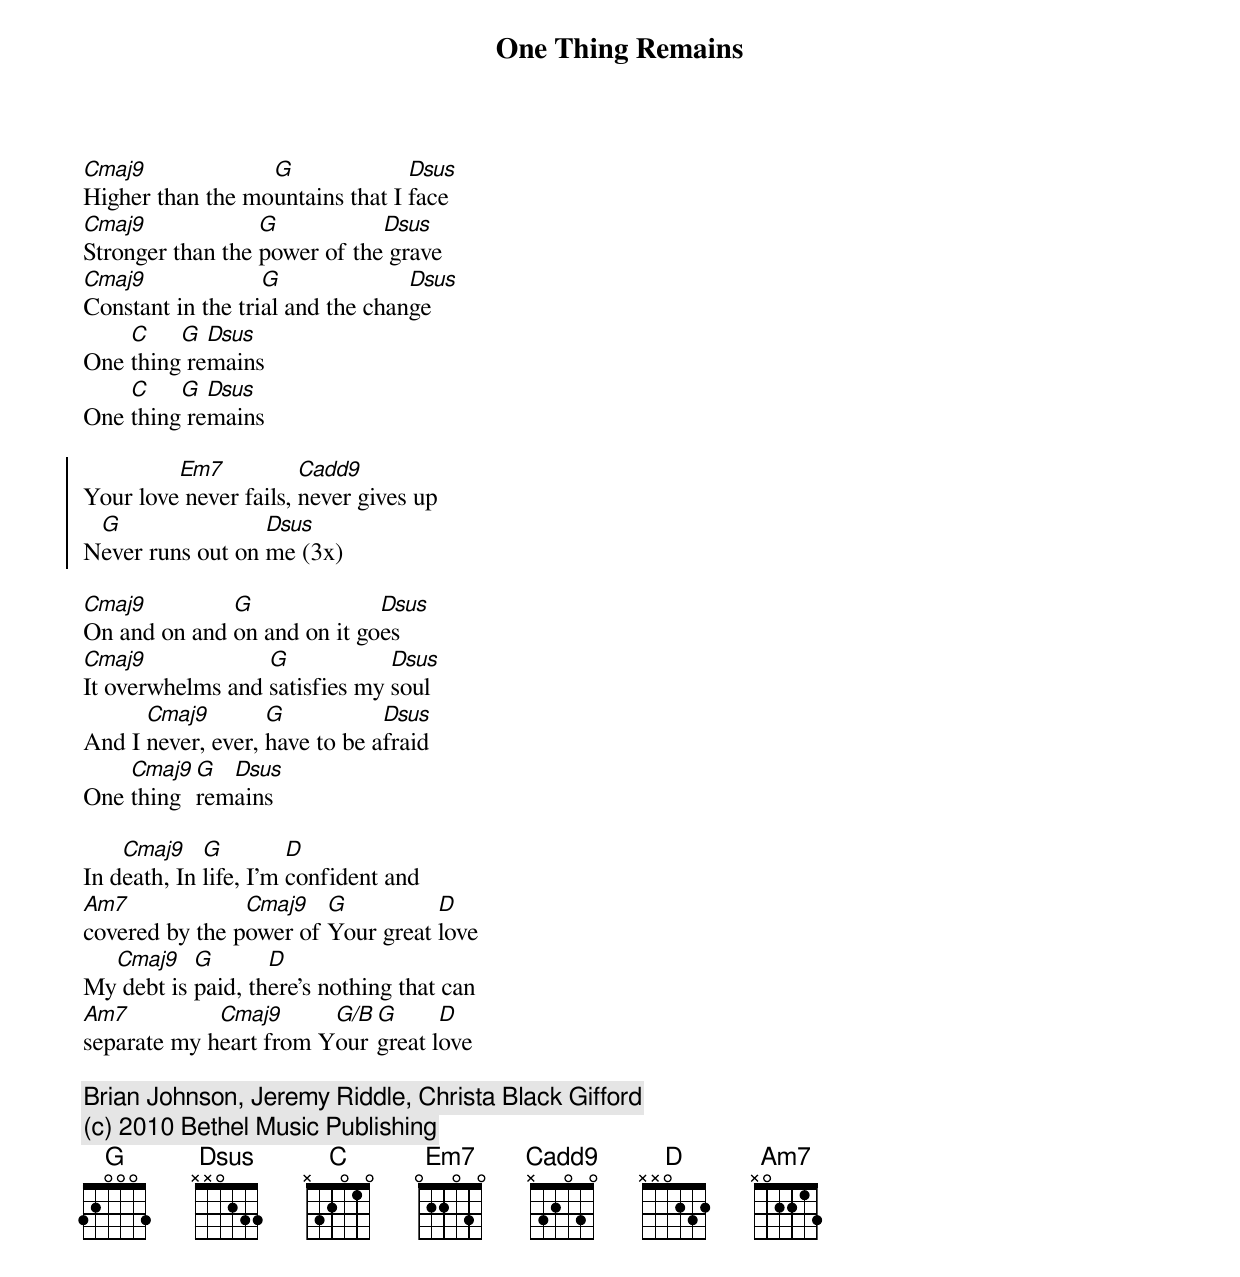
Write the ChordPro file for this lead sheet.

{title:One Thing Remains}
{su:Your Love Never Fails}
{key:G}
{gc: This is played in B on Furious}
[Cmaj9]Higher than the mo[G]untains that I [Dsus]face
[Cmaj9]Stronger than the [G]power of the[Dsus] grave
[Cmaj9]Constant in the tri[G]al and the chan[Dsus]ge
One [C]thing[G] re[Dsus]mains
One [C]thing[G] re[Dsus]mains

{start_of_chorus}
Your love[Em7] never fails, [Cadd9]never gives up
N[G]ever runs out on [Dsus]me (3x)
{end_of_chorus}

[Cmaj9]On and on and [G]on and on it go[Dsus]es
[Cmaj9]It overwhelms and [G]satisfies my [Dsus]soul
And I [Cmaj9]never, ever, [G]have to be a[Dsus]fraid
One [Cmaj9]thing [G]rem[Dsus]ains

In d[Cmaj9]eath, In [G]life, I’m [D]confident and
[Am7]covered by the p[Cmaj9]ower of [G]Your great [D]love
My[Cmaj9] debt is [G]paid, th[D]ere’s nothing that can
[Am7]separate my h[Cmaj9]eart from Y[G/B]our [G]great l[D]ove

{c:Brian Johnson, Jeremy Riddle, Christa Black Gifford}
{c:(c) 2010 Bethel Music Publishing}
